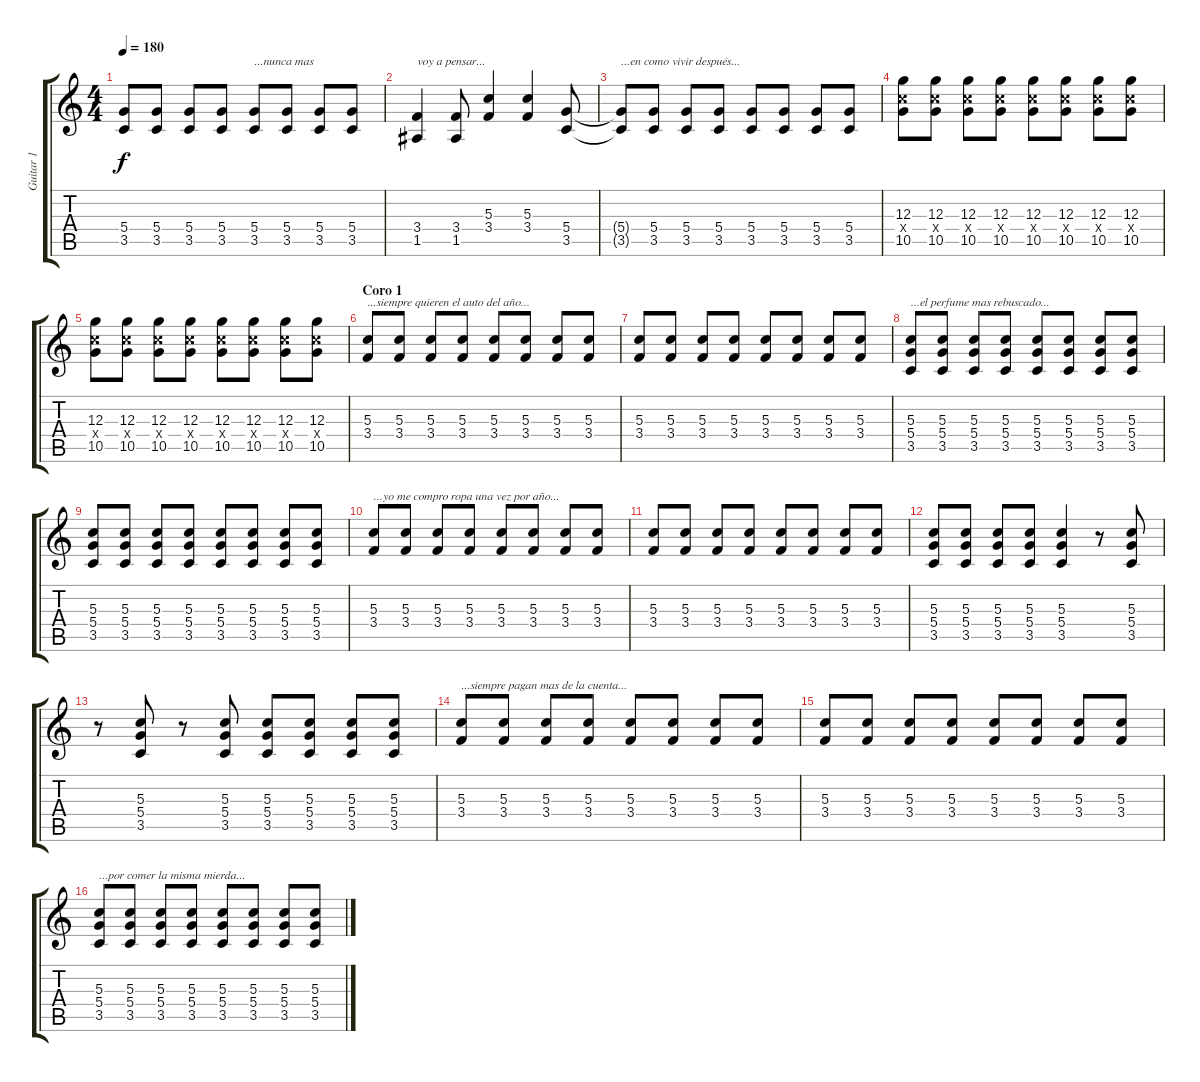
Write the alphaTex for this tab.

\track ("Guitar 1" "Guitar 1") {instrument distortionguitar}
\staff {score tabs}
\tuning (E4 B3 G3 D3 A2 E2) {hide}
\ts (4 4)
\tempo 180
\clef g2
\ks c
(5.4{t} 3.5{t}).8{dy f} (5.4 3.5).8 (5.4 3.5).8 (5.4 3.5).8 (5.4 3.5).8{txt "...nunca mas"} (5.4 3.5).8 (5.4 3.5).8 (5.4 3.5).8 |
(3.4 1.5).4{txt "voy a pensar..."} (3.4 1.5).8 (5.3 3.4).4 (5.3 3.4).4 (5.4 3.5).8 |
(5.4{t} 3.5{t}).8{txt "...en como vivir después..."} (5.4 3.5).8 (5.4 3.5).8 (5.4 3.5).8 (5.4 3.5).8 (5.4 3.5).8 (5.4 3.5).8 (5.4 3.5).8 |
(12.3 10.4{x} 10.5).8 (12.3 10.4{x} 10.5).8 (12.3 10.4{x} 10.5).8 (12.3 10.4{x} 10.5).8 (12.3 10.4{x} 10.5).8 (12.3 10.4{x} 10.5).8 (12.3 10.4{x} 10.5).8 (12.3 10.4{x} 10.5).8 |
(12.3 10.4{x} 10.5).8 (12.3 10.4{x} 10.5).8 (12.3 10.4{x} 10.5).8 (12.3 10.4{x} 10.5).8 (12.3 10.4{x} 10.5).8 (12.3 10.4{x} 10.5).8 (12.3 10.4{x} 10.5).8 (12.3 10.4{x} 10.5).8 |
\section ("" "Coro 1")
(5.3 3.4).8{txt "...siempre quieren el auto del año..."} (5.3 3.4).8 (5.3 3.4).8 (5.3 3.4).8 (5.3 3.4).8 (5.3 3.4).8 (5.3 3.4).8 (5.3 3.4).8 |
(5.3 3.4).8 (5.3 3.4).8 (5.3 3.4).8 (5.3 3.4).8 (5.3 3.4).8 (5.3 3.4).8 (5.3 3.4).8 (5.3 3.4).8 |
(5.3 5.4 3.5).8{txt "...el perfume mas rebuscado..."} (5.3 5.4 3.5).8 (5.3 5.4 3.5).8 (5.3 5.4 3.5).8 (5.3 5.4 3.5).8 (5.3 5.4 3.5).8 (5.3 5.4 3.5).8 (5.3 5.4 3.5).8 |
(5.3 5.4 3.5).8 (5.3 5.4 3.5).8 (5.3 5.4 3.5).8 (5.3 5.4 3.5).8 (5.3 5.4 3.5).8 (5.3 5.4 3.5).8 (5.3 5.4 3.5).8 (5.3 5.4 3.5).8 |
(5.3 3.4).8{txt "...yo me compro ropa una vez por año..."} (5.3 3.4).8 (5.3 3.4).8 (5.3 3.4).8 (5.3 3.4).8 (5.3 3.4).8 (5.3 3.4).8 (5.3 3.4).8 |
(5.3 3.4).8 (5.3 3.4).8 (5.3 3.4).8 (5.3 3.4).8 (5.3 3.4).8 (5.3 3.4).8 (5.3 3.4).8 (5.3 3.4).8 |
(5.3 5.4 3.5).8 (5.3 5.4 3.5).8 (5.3 5.4 3.5).8 (5.3 5.4 3.5).8 (5.3 5.4 3.5).4 r.8 (5.3 5.4 3.5).8 |
r.8 (5.3 5.4 3.5).8 r.8 (5.3 5.4 3.5).8 (5.3 5.4 3.5).8 (5.3 5.4 3.5).8 (5.3 5.4 3.5).8 (5.3 5.4 3.5).8 |
(5.3 3.4).8{txt "...siempre pagan mas de la cuenta..."} (5.3 3.4).8 (5.3 3.4).8 (5.3 3.4).8 (5.3 3.4).8 (5.3 3.4).8 (5.3 3.4).8 (5.3 3.4).8 |
(5.3 3.4).8 (5.3 3.4).8 (5.3 3.4).8 (5.3 3.4).8 (5.3 3.4).8 (5.3 3.4).8 (5.3 3.4).8 (5.3 3.4).8 |
(5.3 5.4 3.5).8{txt "...por comer la misma mierda..."} (5.3 5.4 3.5).8 (5.3 5.4 3.5).8 (5.3 5.4 3.5).8 (5.3 5.4 3.5).8 (5.3 5.4 3.5).8 (5.3 5.4 3.5).8 (5.3 5.4 3.5).8
